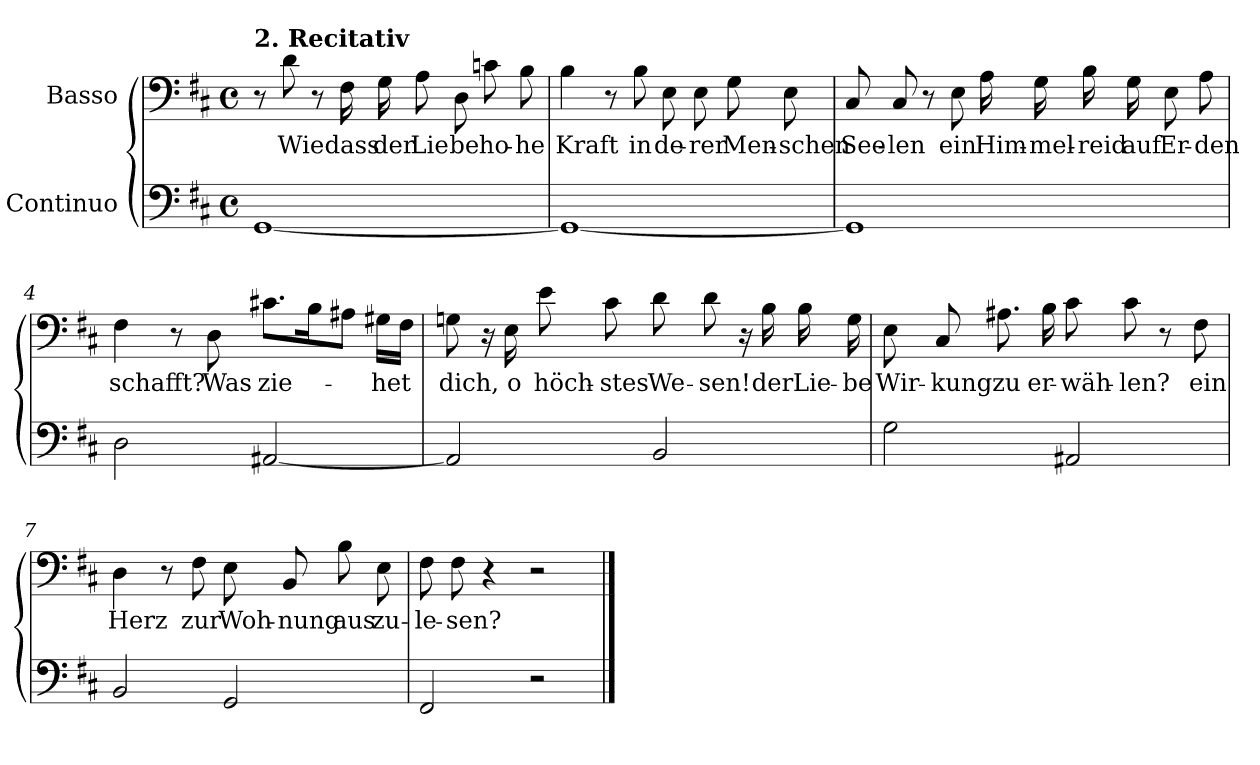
**kern	**kern	**text
*part2	*part1	*part1
*staff2	*staff1	*staff1
*I"Continuo	*I"Basso	*
*clefF4	*clefF4	*
*k[f#c#]	*k[f#c#]	*
*M4/4	*M4/4	*
*met(c)	*met(c)	*
=1	=1	=1
!	!LO:TX:a:B:t=2. Recitativ	!
[1GG	8r	.
!	!	!LO:LY:b
.	8d\	Wie
.	8r	.
!	!	!LO:LY:b
.	16F#\	dass
!	!	!LO:LY:b
.	16G\	der
!	!	!LO:LY:b
.	8A\	Lie
!	!	!LO:LY:b
.	8D\	be
!	!	!LO:LY:b
.	8cn\	ho-
!	!	!LO:LY:b
.	8B\	-he
=2	=2	=2
!	!	!LO:LY:b
1GG_	4B\	Kraft
.	8r	.
!	!	!LO:LY:b
.	8B\	in
!	!	!LO:LY:b
.	8E\	de-
!	!	!LO:LY:b
.	8E\	-rer
!	!	!LO:LY:b
.	8G\	Men-
!	!	!LO:LY:b
.	8E\	-schen
!!LO:LB:g=z
=3	=3	=3
!	!	!LO:LY:b
1GG]	8C#/	See-
!	!	!LO:LY:b
.	8C#/	-len
.	8r	.
!	!	!LO:LY:b
.	8E\	ein
!	!	!LO:LY:b
.	16A\	Him-
!	!	!LO:LY:b
.	16G\	-mel-
!	!	!LO:LY:b
.	16B\	-reid
!	!	!LO:LY:b
.	16G\	auf
!	!	!LO:LY:b
.	8E\	Er-
!	!	!LO:LY:b
.	8A\	-den
=4	=4	=4
!	!	!LO:LY:b
2D\	4F#\	schafft?
.	8r	.
!	!	!LO:LY:b
.	8D\	Was
!	!	!LO:LY:b
[2AA#X/	8.c#X\L	zie-
.	16B\K	.
.	8A#X\J	.
!	!	!LO:LY:b
.	16G#X\LL	-het
.	16F#\JJ	.
=5	=5	=5
!	!	!LO:LY:b
2AA#/]	8Gn\	dich,
.	16r	.
!	!	!LO:LY:b
.	16E\	o
!	!	!LO:LY:b
.	8e\	höch-
!	!	!LO:LY:b
.	8c#\	-stes
!	!	!LO:LY:b
2BB/	8d\	We-
!	!	!LO:LY:b
.	8d\	-sen!
.	16r	.
!	!	!LO:LY:b
.	16B\	der
!	!	!LO:LY:b
.	16B\	Lie-
!	!	!LO:LY:b
.	16G\	-be
!!LO:LB:g=z
=6	=6	=6
!	!	!LO:LY:b
2G\	8E\	Wir-
!	!	!LO:LY:b
.	8C#/	-kung
!	!	!LO:LY:b
.	8.A#X\	zu
!	!	!LO:LY:b
.	16B\	er-
!	!	!LO:LY:b
2AA#X/	8c#\	-wäh-
!	!	!LO:LY:b
.	8c#\	-len?
.	8r	.
!	!	!LO:LY:b
.	8F#\	ein
=7	=7	=7
!	!	!LO:LY:b
2BB/	4D\	Herz
.	8r	.
!	!	!LO:LY:b
.	8F#\	zur
!	!	!LO:LY:b
2GG/	8E\	Woh-
!	!	!LO:LY:b
.	8BB/	-nung
!	!	!LO:LY:b
.	8B\	aus
!	!	!LO:LY:b
.	8E\	zu-
=8	=8	=8
!	!	!LO:LY:b
2FF#/	8F#\	-le-
!	!	!LO:LY:b
.	8F#\	-sen?
.	4r	.
2r	2r	.
==	==	==
*-	*-	*-
